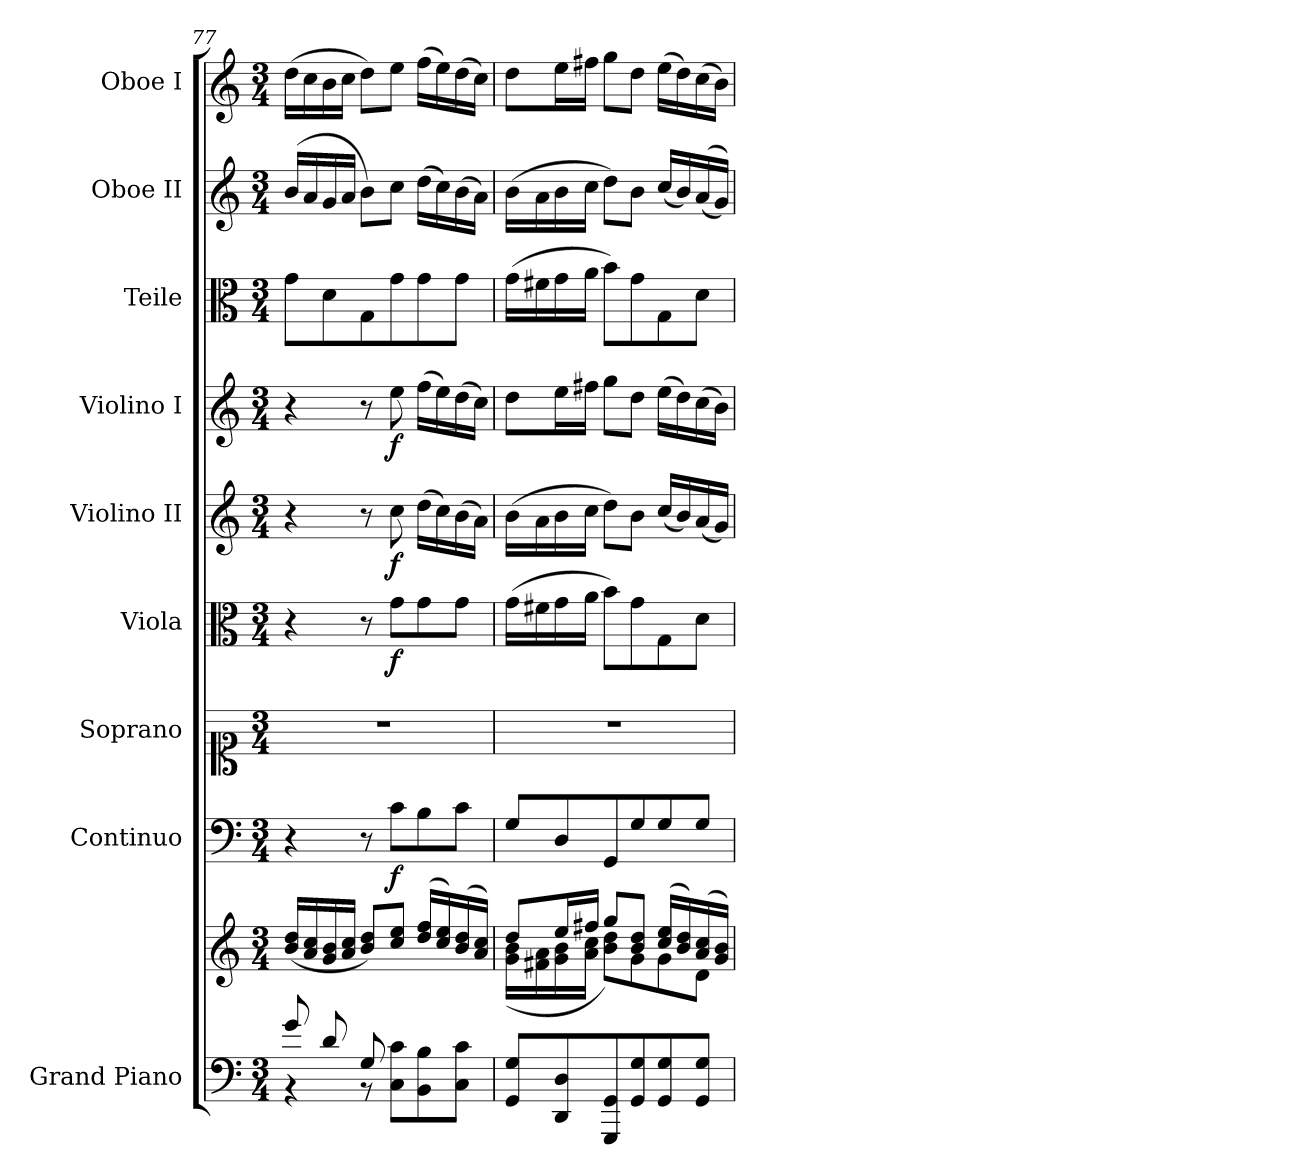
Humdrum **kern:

**kern	**kern	**kern	**dynam	**kern	**kern	**dynam	**kern	**dynam	**kern	**dynam	**kern	**kern	**kern
*part9	*part9	*part8	*part8	*part7	*part6	*part6	*part5	*part5	*part4	*part4	*part3	*part2	*part1
*staff10	*staff9	*staff8	*staff8	*staff7	*staff6	*staff6	*staff5	*staff5	*staff4	*staff4	*staff3	*staff2	*staff1
*I"Grand Piano	*	*I"Continuo	*	*I"Soprano	*I"Viola	*	*I"Violino II	*	*I"Violino I	*	*I"Teile	*I"Oboe II	*I"Oboe I
*I'Pno	*	*	*	*	*	*	*	*	*	*	*	*I'Ob	*I'Ob
!!LO:PB:g=z
*clefF4	*clefG2	*clefF4	*	*clefC1	*clefC3	*	*clefG2	*	*clefG2	*	*clefC3	*clefG2	*clefG2
*k[]	*k[]	*k[]	*	*k[]	*k[]	*	*k[]	*	*k[]	*	*k[]	*k[]	*k[]
*M3/4	*M3/4	*M3/4	*	*M3/4	*M3/4	*	*M3/4	*	*M3/4	*	*M3/4	*M3/4	*M3/4
=77	=77	=77	=77	=77	=77	=77	=77	=77	=77	=77	=77	=77	=77
*^	*^	*	*	*	*	*	*	*	*	*	*	*	*
8g/L	4r	(16b/ 16dd/LL	4.ryy	4r	.	2.r	4r	.	4r	.	4r	.	8g\L	(<16b/LL	(>16dd\LL
.	.	16a/ 16cc/	.	.	.	.	.	.	.	.	.	.	.	16a/	16cc\
8d/	.	16g/ 16b/	.	.	.	.	.	.	.	.	.	.	8d\	16g/	16b\
.	.	16a/ 16cc/JJ	.	.	.	.	.	.	.	.	.	.	.	16a/JJ	16cc\JJ
8G/	8r	8b/ 8dd/L)	.	8r	.	.	8r	.	8r	.	8r	.	8G\	8b\L)	8dd\L)
!	!	!	!	!	!LO:DY:b	!	!	!LO:DY:b	!	!LO:DY:b	!	!LO:DY:b	!	!	!
4.ryy	8C\ 8c\L	8cc/ 8ee/J	8g\	8c\L	f	.	8g\L	f	8cc\	f	8ee\	f	8g\	8cc\J	8ee\J
.	8BB\ 8B\	(16dd/ 16ff/LL	8g\	8B\	.	.	8g\	.	(>16dd\LL	.	(>16ff\LL	.	8g\	(>16dd\LL	(>16ff\LL
.	.	16cc/ 16ee/)	.	.	.	.	.	.	16cc\)	.	16ee\)	.	.	16cc\)	16ee\)
.	8C\ 8c\J	(16b/ 16dd/	8g\J	8c\J	.	.	8g\J	.	(>16b\	.	(>16dd\	.	8g\J	(>16b\	(>16dd\
.	.	16a/ 16cc/JJ)	.	.	.	.	.	.	16a\JJ)	.	16cc\JJ)	.	.	16a\JJ)	16cc\JJ)
*v	*v	*	*	*	*	*	*	*	*	*	*	*	*	*	*
=78	=78	=78	=78	=78	=78	=78	=78	=78	=78	=78	=78	=78	=78	=78
8GG/ 8G/L	8dd/L	(16g\ 16b\LL	8G/L	.	2.r	(>16g\LL	.	(>16b\LL	.	8dd\L	.	(>16g\LL	(>16b\LL	8dd\L
.	.	16f#X\ 16a\	.	.	.	16f#X\	.	16a\	.	.	.	16f#X\	16a\	.
8DD/ 8D/	16ee/L	16g\ 16b\	8D/	.	.	16g\	.	16b\	.	16ee\L	.	16g\	16b\	16ee\L
.	16ff#X/JJ	16a\ 16cc\JJ	.	.	.	16a\JJ	.	16cc\JJ	.	16ff#X\JJ	.	16a\JJ	16cc\JJ	16ff#X\JJ
8GGG/ 8GG/	8gg/L	8b\ 8dd\L)	8GG/	.	.	8b\L)	.	8dd\L)	.	8gg\L	.	8b\L)	8dd\L)	8gg\L
8GG/ 8G/	8b/ 8dd/J	8g\	8G/	.	.	8g\	.	8b\J	.	8dd\J	.	8g\	8b\J	8dd\J
8GG/ 8G/	(16cc/ 16ee/LL	8g\	8G/	.	.	8G\	.	(<16cc/LL	.	(>16ee\LL	.	8G\	(<16cc/LL	(>16ee\LL
.	16b/ 16dd/)	.	.	.	.	.	.	16b/)	.	16dd\)	.	.	16b/)	16dd\)
8GG/ 8G/J	(16a/ 16cc/	8d\J	8G/J	.	.	8d\J	.	(<16a/	.	(>16cc\	.	8d\J	(<(<16a/	(>16cc\
.	16g/ 16b/JJ)	.	.	.	.	.	.	16g/JJ)	.	16b\JJ)	.	.	16g/JJ))	16b\JJ)
*	*v	*v	*	*	*	*	*	*	*	*	*	*	*	*
=	=	=	=	=	=	=	=	=	=	=	=	=	=
*-	*-	*-	*-	*-	*-	*-	*-	*-	*-	*-	*-	*-	*-
